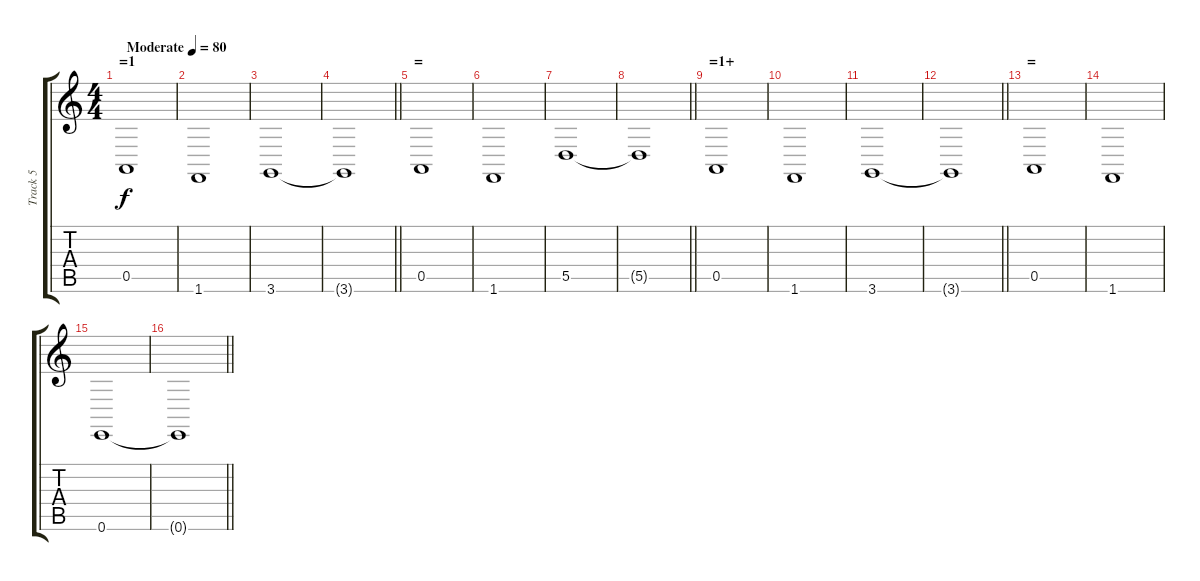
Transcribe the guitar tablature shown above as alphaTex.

\track ("Track 5" "Track 5") {instrument pad3polysynth}
\staff {score tabs}
\tuning (E4 B3 G3 D3 A2 E2) {hide}
\ts (4 4)
\section ("" "=1")
\tempo (80 "Moderate")
\clef g2
\ks c
0.5.1{dy f instrument pad3polysynth} |
1.6.1 |
3.6.1 |
\barLineRight lightlight
3.6{t}.1 |
\section ("" "=")
0.5.1 |
1.6.1 |
5.5.1 |
\barLineRight lightlight
5.5{t}.1 |
\section ("" "=1+")
0.5.1 |
1.6.1 |
3.6.1 |
\barLineRight lightlight
3.6{t}.1 |
\section ("" "=")
0.5.1 |
1.6.1 |
0.6.1 |
\barLineRight lightlight
0.6{t}.1
